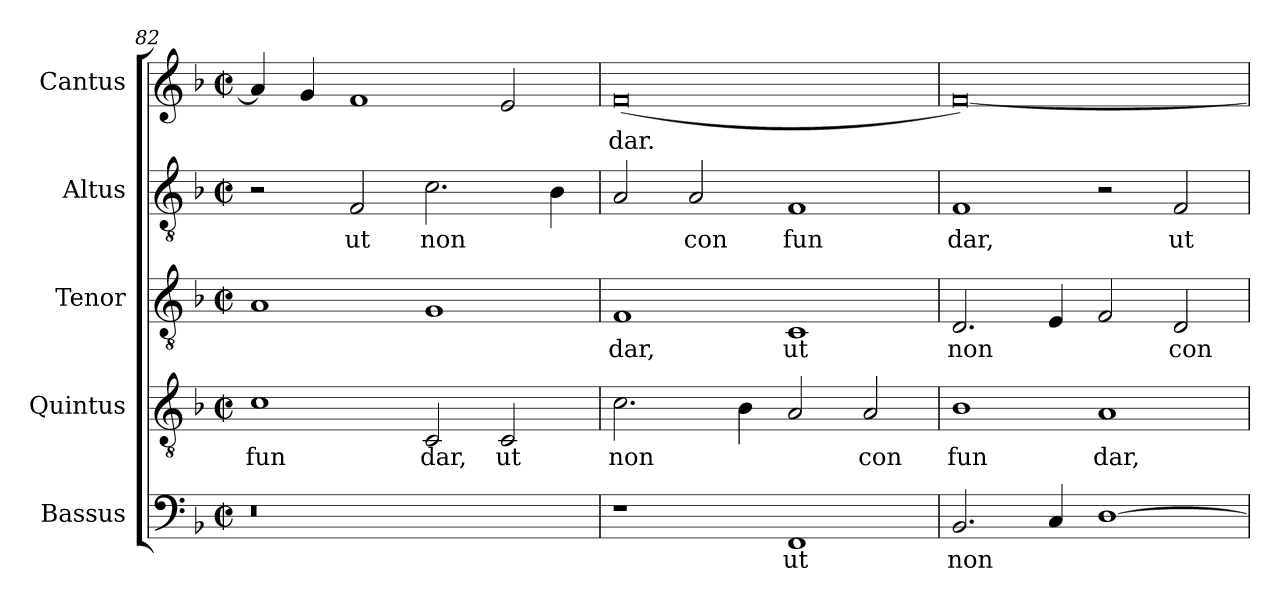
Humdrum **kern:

**kern	**text	**kern	**text	**kern	**text	**kern	**text	**kern	**text
*part5	*part5	*part4	*part4	*part3	*part3	*part2	*part2	*part1	*part1
*staff5	*staff5	*staff4	*staff4	*staff3	*staff3	*staff2	*staff2	*staff1	*staff1
*I"Bassus	*	*I"Quintus	*	*I"Tenor	*	*I"Altus	*	*I"Cantus	*
*clefF4	*	*clefGv2	*	*clefGv2	*	*clefGv2	*	*clefG2	*
*k[b-]	*	*k[b-]	*	*k[b-]	*	*k[b-]	*	*k[b-]	*
*F:	*	*F:	*	*F:	*	*F:	*	*F:	*
*M2/2	*	*M2/2	*	*M2/2	*	*M2/2	*	*M2/2	*
*met(c|)	*	*met(c|)	*	*met(c|)	*	*met(c|)	*	*met(c|)	*
=82	=82	=82	=82	=82	=82	=82	=82	=82	=82
!	!	!	!LO:LY:b:cj	!	!	!	!	!	!
0r	.	1c	fun	1A	.	2r	.	4a/]	.
.	.	.	.	.	.	.	.	4g/	.
!	!	!	!	!	!	!	!LO:LY:b:cj	!	!
.	.	.	.	.	.	2F/	ut	1f	.
!	!	!	!LO:LY:b:cj	!	!	!	!LO:LY:b	!	!
.	.	2C/	dar,	1G	.	2.c\	non	.	.
!	!	!	!LO:LY:b:cj	!	!	!	!	!	!
.	.	2C/	ut	.	.	.	.	2e/	.
.	.	.	.	.	.	4B-\	.	.	.
=83	=83	=83	=83	=83	=83	=83	=83	=83	=83
!	!	!	!LO:LY:b	!	!LO:LY:b:cj	!	!	!	!LO:LY:b:cj
1r	.	2.c\	non	1F	dar,	2A/	.	(<0f	-dar.
!	!	!	!	!	!	!	!LO:LY:b:cj	!	!
.	.	.	.	.	.	2A/	con	.	.
.	.	4B-\	.	.	.	.	.	.	.
!	!LO:LY:b:cj	!	!	!	!LO:LY:b:cj	!	!LO:LY:b:cj	!	!
1FF	ut	2A/	.	1C	ut	1F	fun	.	.
!	!	!	!LO:LY:b:cj	!	!	!	!	!	!
.	.	2A/	con	.	.	.	.	.	.
=84	=84	=84	=84	=84	=84	=84	=84	=84	=84
!	!LO:LY:b	!	!LO:LY:b:cj	!	!LO:LY:b	!	!LO:LY:b:cj	!	!
2.BB-/	non	1B-	fun	2.D/	non	1F	dar,	[<0f)	.
4C/	.	.	.	4E/	.	.	.	.	.
!	!	!	!LO:LY:b:cj	!	!	!	!	!	!
[>1D	.	1A	dar,	2F/	.	2r	.	.	.
!	!	!	!	!	!LO:LY:b:cj	!	!LO:LY:b:cj	!	!
.	.	.	.	2D/	con	2F/	ut	.	.
=	=	=	=	=	=	=	=	=	=
*-	*-	*-	*-	*-	*-	*-	*-	*-	*-
